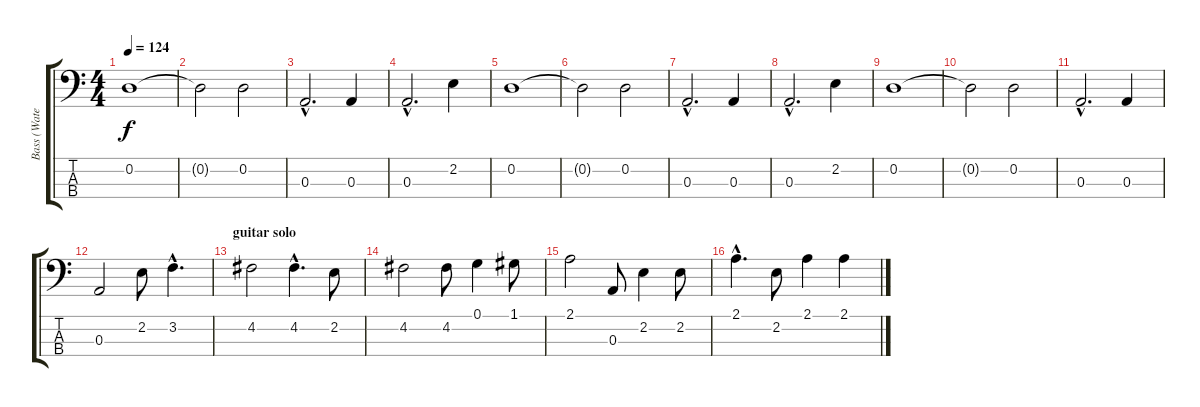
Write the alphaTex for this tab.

\track ("Bass (Waters)" "Bass (Wate") {instrument electricbassfinger}
\staff {score tabs}
\tuning (G2 D2 A1 E1) {hide}
\ts (4 4)
\tempo 124
\clef f4
\ks c
0.2.1{dy f} |
0.2{t}.2 0.2.2 |
0.3{hac}.2{d} 0.3.4 |
0.3{hac}.2{d} 2.2.4 |
0.2.1 |
0.2{t}.2 0.2.2 |
0.3{hac}.2{d} 0.3.4 |
0.3{hac}.2{d} 2.2.4 |
0.2.1 |
0.2{t}.2 0.2.2 |
0.3{hac}.2{d} 0.3.4 |
0.3.2 2.2.8 3.2{hac}.4{d} |
\section ("" "guitar solo")
4.2.2 4.2{hac}.4{d} 2.2.8 |
4.2.2 4.2.8 0.1.4 1.1.8 |
2.1.2 0.3.8 2.2.4 2.2.8 |
2.1{hac}.4{d} 2.2.8 2.1.4 2.1.4
